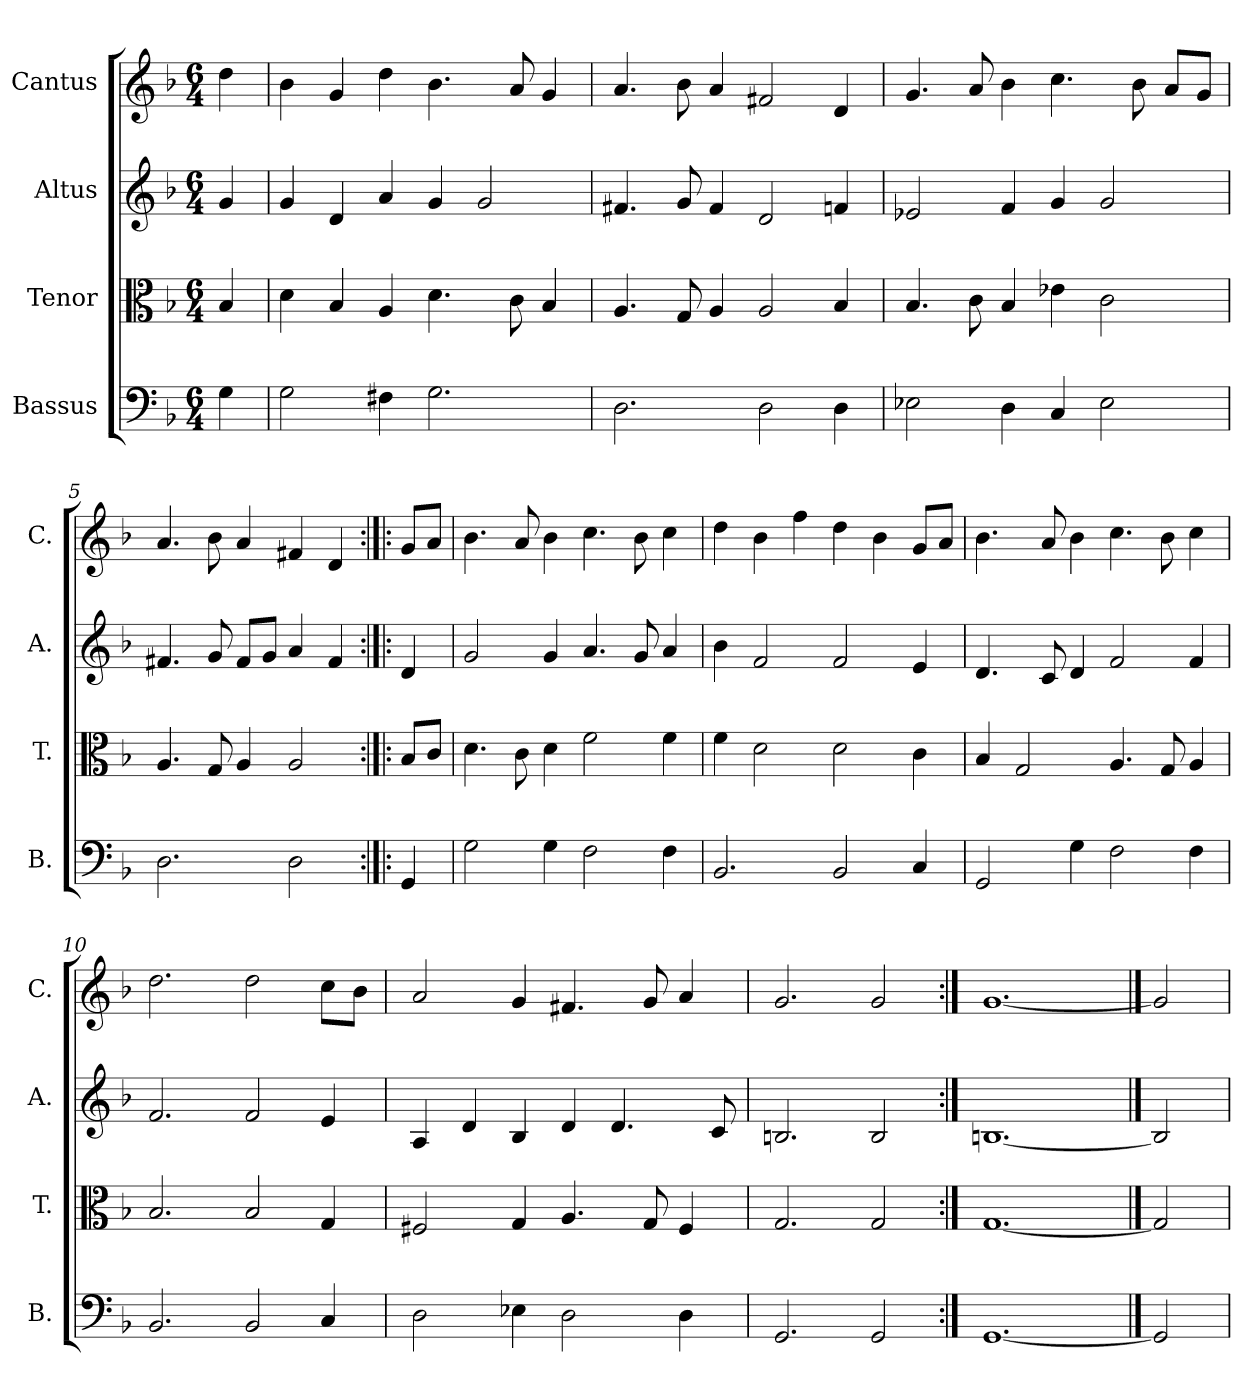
**kern	**kern	**kern	**kern
*part4	*part3	*part2	*part1
*staff4	*staff3	*staff2	*staff1
*I"Bassus	*I"Tenor	*I"Altus	*I"Cantus
*I'B.	*I'T.	*I'A.	*I'C.
*clefF4	*clefC3	*clefG2	*clefG2
*k[b-]	*k[b-]	*k[b-]	*k[b-]
*F:	*F:	*F:	*F:
*M6/4	*M6/4	*M6/4	*M6/4
=1	=1	=1	=1
4G\	4B-/	4g/	4dd\
=2	=2	=2	=2
2G\	4d\	4g/	4b-\
.	4B-/	4d/	4g/
4F#X\	4A/	4a/	4dd\
2.G\	4.d\	4g/	4.b-\
.	.	2g/	.
.	8c\	.	8a/
.	4B-/	.	4g/
=3	=3	=3	=3
2.D\	4.A/	4.f#X/	4.a/
.	8G/	8g/	8b-\
.	4A/	4f#/	4a/
2D\	2A/	2d/	2f#X/
4D\	4B-/	4fn/	4d/
=4	=4	=4	=4
2E-X\	4.B-/	2e-X/	4.g/
.	8c\	.	8a/
4D\	4B-/	4f/	4b-\
4C/	4e-X\	4g/	4.cc\
2E-\	2c\	2g/	.
.	.	.	8b-\
.	.	.	8a/L
.	.	.	8g/J
=5	=5	=5	=5
2.D\	4.A/	4.f#X/	4.a/
.	8G/	8g/	8b-\
.	4A/	8f#/L	4a/
.	.	8g/J	.
2D\	2A/	4a/	4f#X/
.	.	4f#/	4d/
=6:|!|:	=6:|!|:	=6:|!|:	=6:|!|:
4GG/	8B-/L	4d/	8g/L
.	8c/J	.	8a/J
=7	=7	=7	=7
2G\	4.d\	2g/	4.b-\
.	8c\	.	8a/
4G\	4d\	4g/	4b-\
2F\	2f\	4.a/	4.cc\
.	.	8g/	8b-\
4F\	4f\	4a/	4cc\
!!LO:LB:g=z
=8	=8	=8	=8
2.BB-/	4f\	4b-\	4dd\
.	2d\	2f/	4b-\
.	.	.	4ff\
2BB-/	2d\	2f/	4dd\
.	.	.	4b-\
4C/	4c\	4e/	8g/L
.	.	.	8a/J
=9	=9	=9	=9
2GG/	4B-/	4.d/	4.b-\
.	2G/	.	.
.	.	8c/	8a/
4G\	.	4d/	4b-\
2F\	4.A/	2f/	4.cc\
.	8G/	.	8b-\
4F\	4A/	4f/	4cc\
=10	=10	=10	=10
2.BB-/	2.B-/	2.f/	2.dd\
2BB-/	2B-/	2f/	2dd\
4C/	4G/	4e/	8cc\L
.	.	.	8b-\J
=11	=11	=11	=11
2D\	2F#X/	4A/	2a/
.	.	4d/	.
4E-X\	4G/	4B-/	4g/
2D\	4.A/	4d/	4.f#X/
.	.	4.d/	.
.	8G/	.	8g/
4D\	4F#/	.	4a/
.	.	8c/	.
=12	=12	=12	=12
2.GG/	2.G/	2.Bn/	2.g/
2GG/	2G/	2B/	2g/
=13:|!	=13:|!	=13:|!	=13:|!
[1.GG/	[1.G/	[1.Bn/	[1.g/
==14	==14	==14	==14
2GG/]	2G/]	2B/]	2g/]
=	=	=	=
*-	*-	*-	*-
